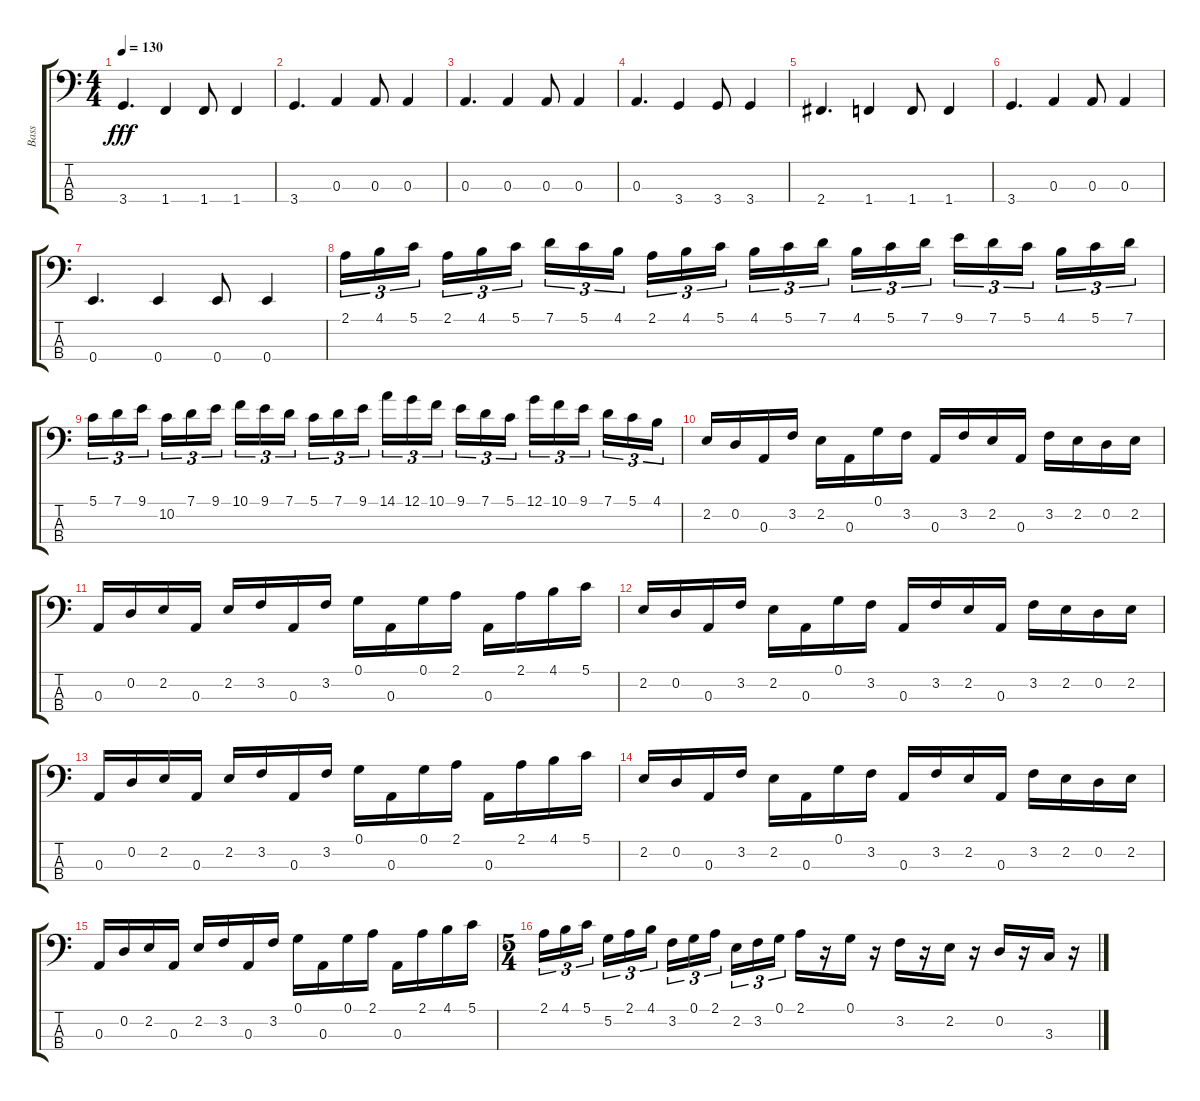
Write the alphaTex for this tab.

\track ("Bass" "Bass") {instrument electricbasspick}
\staff {score tabs}
\tuning (G2 D2 A1 E1) {hide}
\ts (4 4)
\tempo 130
\clef f4
\ks c
3.4.4{d dy fff} 1.4.4 1.4.8 1.4.4 |
3.4.4{d} 0.3.4 0.3.8 0.3.4 |
0.3.4{d} 0.3.4 0.3.8 0.3.4 |
0.3.4{d} 3.4.4 3.4.8 3.4.4 |
2.4.4{d} 1.4.4 1.4.8 1.4.4 |
3.4.4{d} 0.3.4 0.3.8 0.3.4 |
0.4.4{d} 0.4.4 0.4.8 0.4.4 |
2.1.16{tu (3 2)} 4.1.16{tu (3 2)} 5.1.16{tu (3 2) beam splitsecondary} 2.1.16{tu (3 2)} 4.1.16{tu (3 2)} 5.1.16{tu (3 2)} 7.1.16{tu (3 2)} 5.1.16{tu (3 2)} 4.1.16{tu (3 2) beam splitsecondary} 2.1.16{tu (3 2)} 4.1.16{tu (3 2)} 5.1.16{tu (3 2)} 4.1.16{tu (3 2)} 5.1.16{tu (3 2)} 7.1.16{tu (3 2) beam splitsecondary} 4.1.16{tu (3 2)} 5.1.16{tu (3 2)} 7.1.16{tu (3 2)} 9.1.16{tu (3 2)} 7.1.16{tu (3 2)} 5.1.16{tu (3 2) beam splitsecondary} 4.1.16{tu (3 2)} 5.1.16{tu (3 2)} 7.1.16{tu (3 2)} |
5.1.16{tu (3 2)} 7.1.16{tu (3 2)} 9.1.16{tu (3 2) beam splitsecondary} 10.2.16{tu (3 2)} 7.1.16{tu (3 2)} 9.1.16{tu (3 2)} 10.1.16{tu (3 2)} 9.1.16{tu (3 2)} 7.1.16{tu (3 2) beam splitsecondary} 5.1.16{tu (3 2)} 7.1.16{tu (3 2)} 9.1.16{tu (3 2)} 14.1.16{tu (3 2)} 12.1.16{tu (3 2)} 10.1.16{tu (3 2) beam splitsecondary} 9.1.16{tu (3 2)} 7.1.16{tu (3 2)} 5.1.16{tu (3 2)} 12.1.16{tu (3 2)} 10.1.16{tu (3 2)} 9.1.16{tu (3 2) beam splitsecondary} 7.1.16{tu (3 2)} 5.1.16{tu (3 2)} 4.1.16{tu (3 2)} |
2.2.16 0.2.16 0.3.16 3.2.16 2.2.16 0.3.16 0.1.16 3.2.16 0.3.16 3.2.16 2.2.16 0.3.16 3.2.16 2.2.16 0.2.16 2.2.16 |
0.3.16 0.2.16 2.2.16 0.3.16 2.2.16 3.2.16 0.3.16 3.2.16 0.1.16 0.3.16 0.1.16 2.1.16 0.3.16 2.1.16 4.1.16 5.1.16 |
2.2.16 0.2.16 0.3.16 3.2.16 2.2.16 0.3.16 0.1.16 3.2.16 0.3.16 3.2.16 2.2.16 0.3.16 3.2.16 2.2.16 0.2.16 2.2.16 |
0.3.16 0.2.16 2.2.16 0.3.16 2.2.16 3.2.16 0.3.16 3.2.16 0.1.16 0.3.16 0.1.16 2.1.16 0.3.16 2.1.16 4.1.16 5.1.16 |
2.2.16 0.2.16 0.3.16 3.2.16 2.2.16 0.3.16 0.1.16 3.2.16 0.3.16 3.2.16 2.2.16 0.3.16 3.2.16 2.2.16 0.2.16 2.2.16 |
0.3.16 0.2.16 2.2.16 0.3.16 2.2.16 3.2.16 0.3.16 3.2.16 0.1.16 0.3.16 0.1.16 2.1.16 0.3.16 2.1.16 4.1.16 5.1.16 |
\ts (5 4)
2.1.16{tu (3 2)} 4.1.16{tu (3 2)} 5.1.16{tu (3 2) beam splitsecondary} 5.2.16{tu (3 2)} 2.1.16{tu (3 2)} 4.1.16{tu (3 2)} 3.2.16{tu (3 2)} 0.1.16{tu (3 2)} 2.1.16{tu (3 2) beam splitsecondary} 2.2.16{tu (3 2)} 3.2.16{tu (3 2)} 0.1.16{tu (3 2)} 2.1.16 r.16 0.1.16 r.16 3.2.16 r.16 2.2.16 r.16 0.2.16 r.16 3.3.16 r.16
